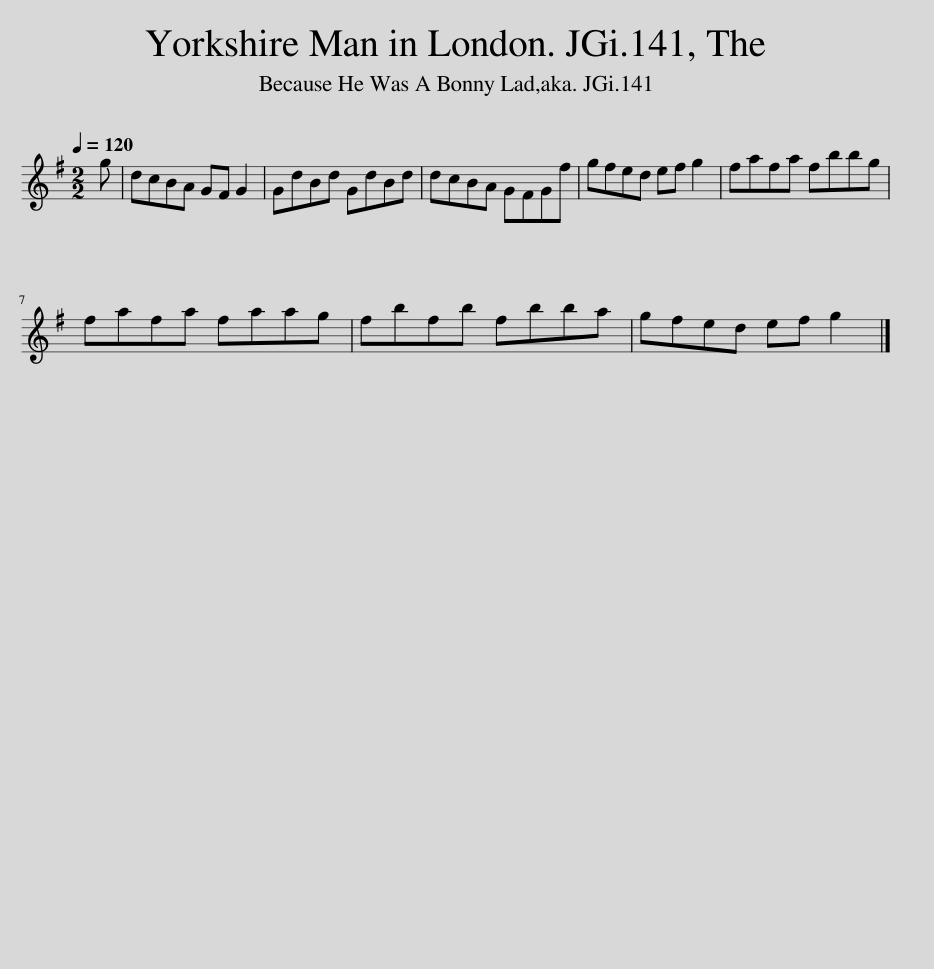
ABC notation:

X:1
L:1/8
Q:1/4=120
M:2/2
I:linebreak $
K:G
V:1 treble
V:1
 g | dcBA GF G2 | GdBd GdBd | dcBA GFGf | gfed ef g2 | %5
 fafa fbbg |$ fafa faag | fbfb fbba | gfed ef g2 |] %9
